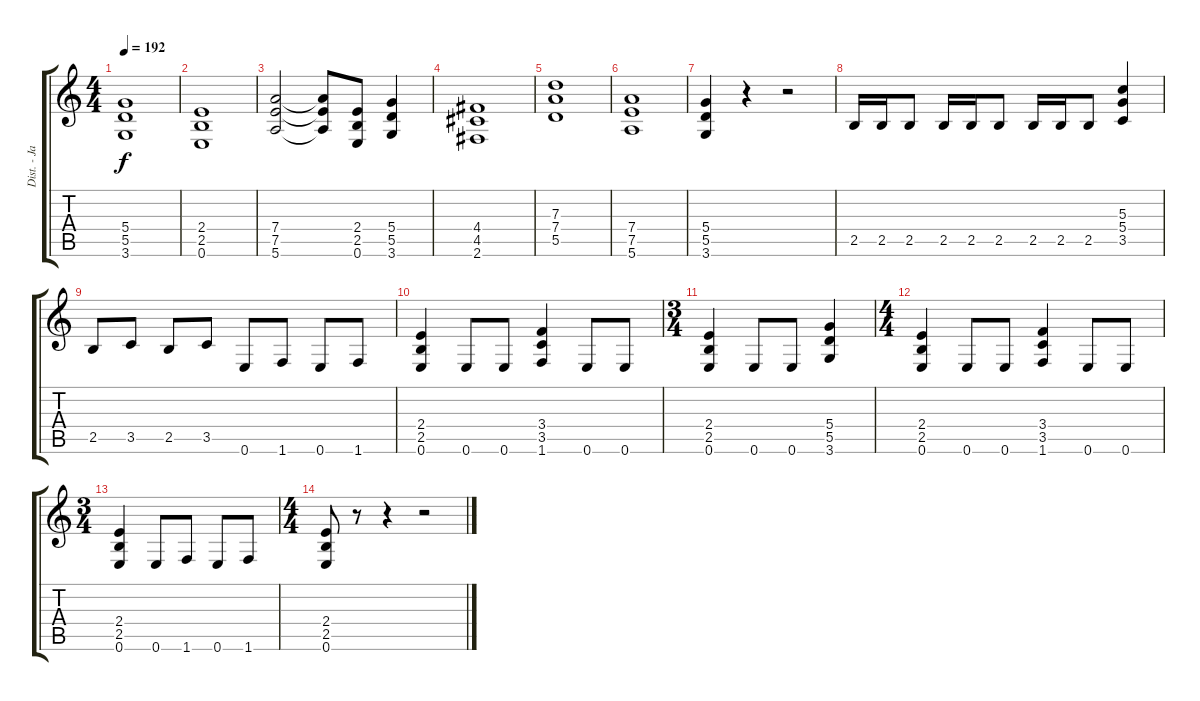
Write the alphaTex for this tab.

\track ("Dist. - James" "Dist. - Ja") {instrument distortionguitar}
\staff {score tabs}
\tuning (E4 B3 G3 D3 A2 E2) {hide}
\ts (4 4)
\tempo 192
\clef g2
\ks c
(5.4 5.5 3.6).1{dy f} |
(2.4 2.5 0.6).1 |
(7.4 7.5 5.6).2 (7.4{t} 7.5{t} 5.6{t}).8 (2.4 2.5 0.6).8 (5.4 5.5 3.6).4 |
(4.4 4.5 2.6).1 |
(7.3 7.4 5.5).1 |
(7.4 7.5 5.6).1 |
(5.4 5.5 3.6).4 r.4 r.2 |
2.5.16 2.5.16 2.5.8 2.5.16 2.5.16 2.5.8 2.5.16 2.5.16 2.5.8 (5.3 5.4 3.5).4 |
2.5.8 3.5.8 2.5.8 3.5.8 0.6.8 1.6.8 0.6.8 1.6.8 |
(2.4 2.5 0.6).4 0.6.8 0.6.8 (3.4 3.5 1.6).4 0.6.8 0.6.8 |
\ts (3 4)
(2.4 2.5 0.6).4 0.6.8 0.6.8 (5.4 5.5 3.6).4 |
\ts (4 4)
(2.4 2.5 0.6).4 0.6.8 0.6.8 (3.4 3.5 1.6).4 0.6.8 0.6.8 |
\ts (3 4)
(2.4 2.5 0.6).4 0.6.8 1.6.8 0.6.8 1.6.8 |
\ts (4 4)
(2.4 2.5 0.6).8 r.8 r.4 r.2
